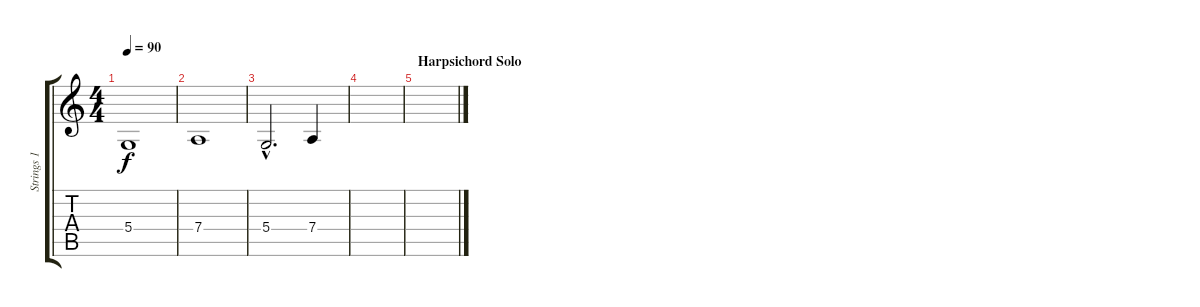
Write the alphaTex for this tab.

\track ("Strings 1" "Strings 1") {instrument stringensemble1}
\staff {score tabs}
\tuning (E4 B3 G3 D3 A2 E2) {hide}
\ts (4 4)
\tempo 90
\clef g2
\ks c
5.4.1{dy f} |
7.4.1 |
5.4{hac}.2{d} 7.4.4 |
|
\section ("" "Harpsichord Solo")
